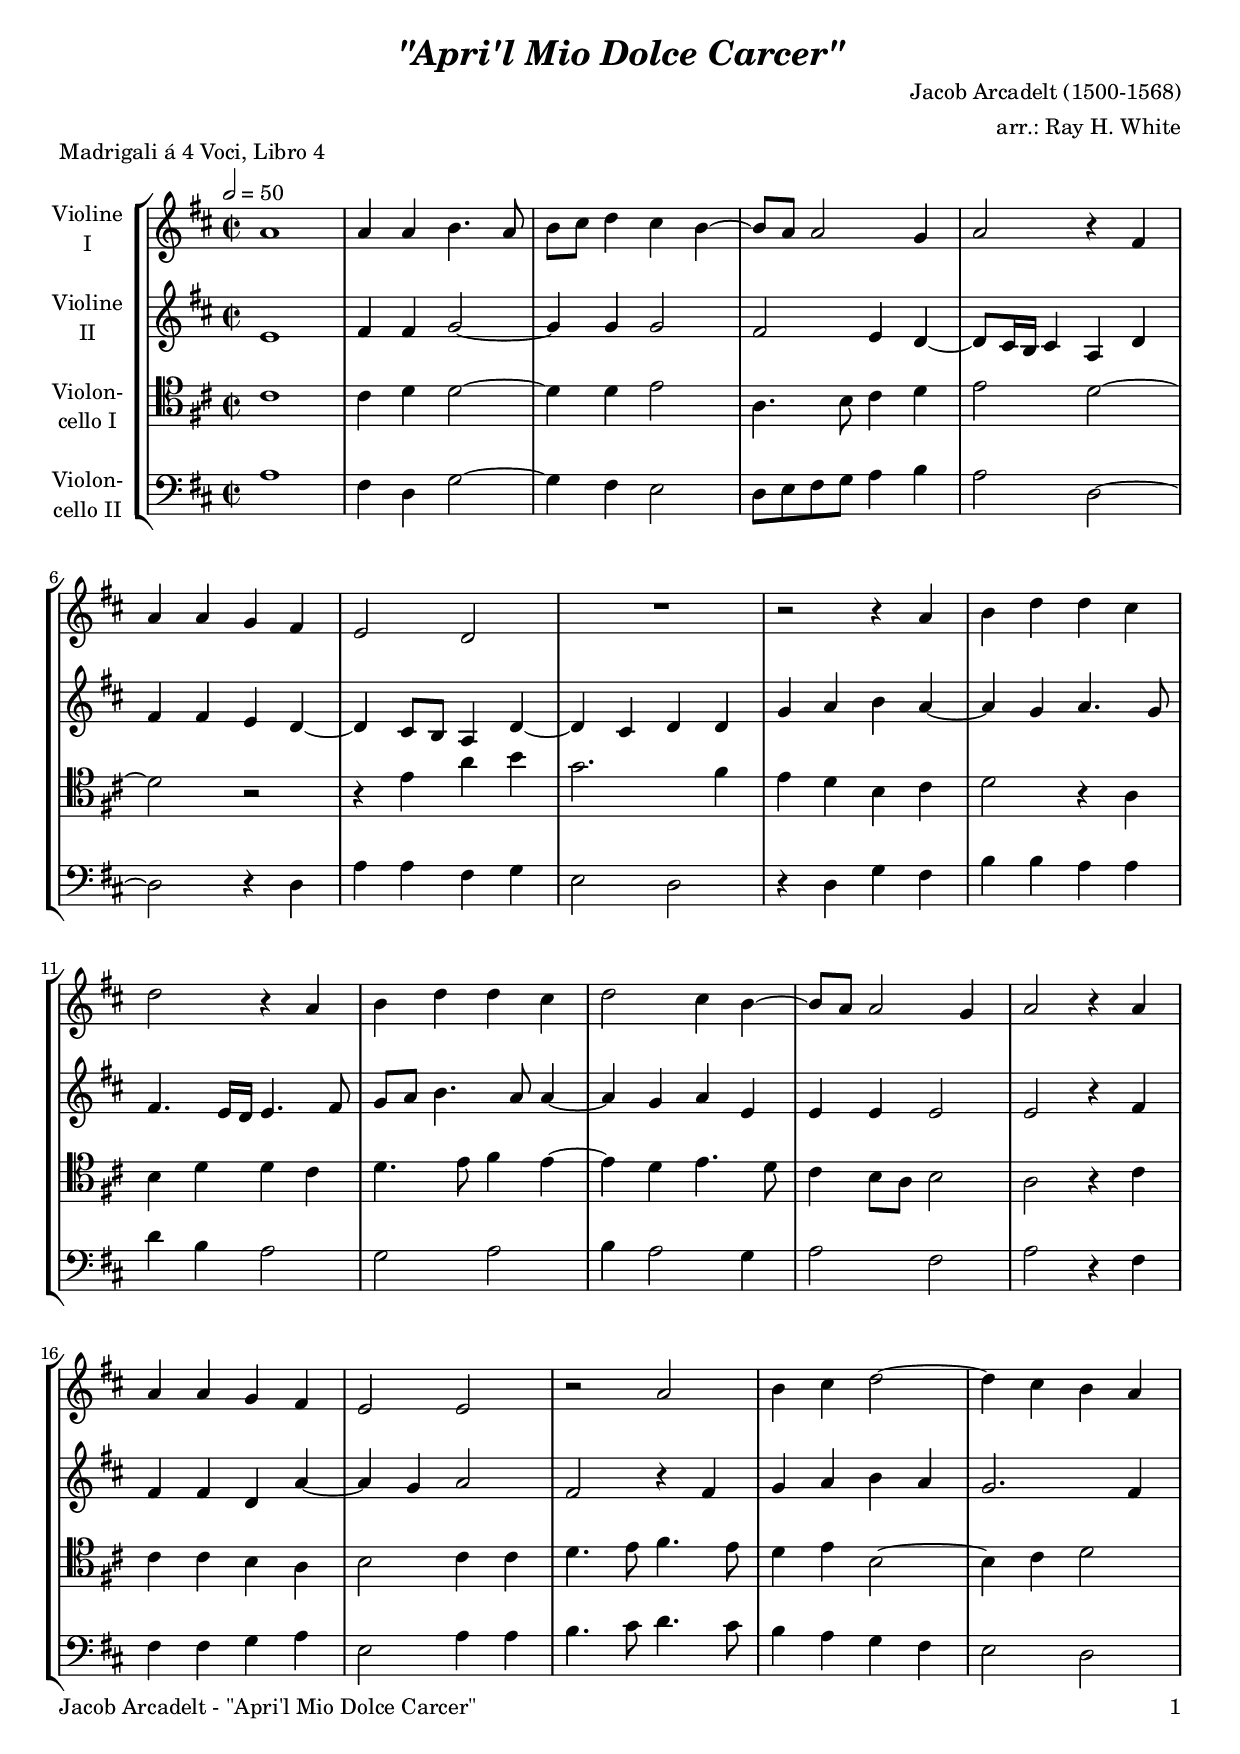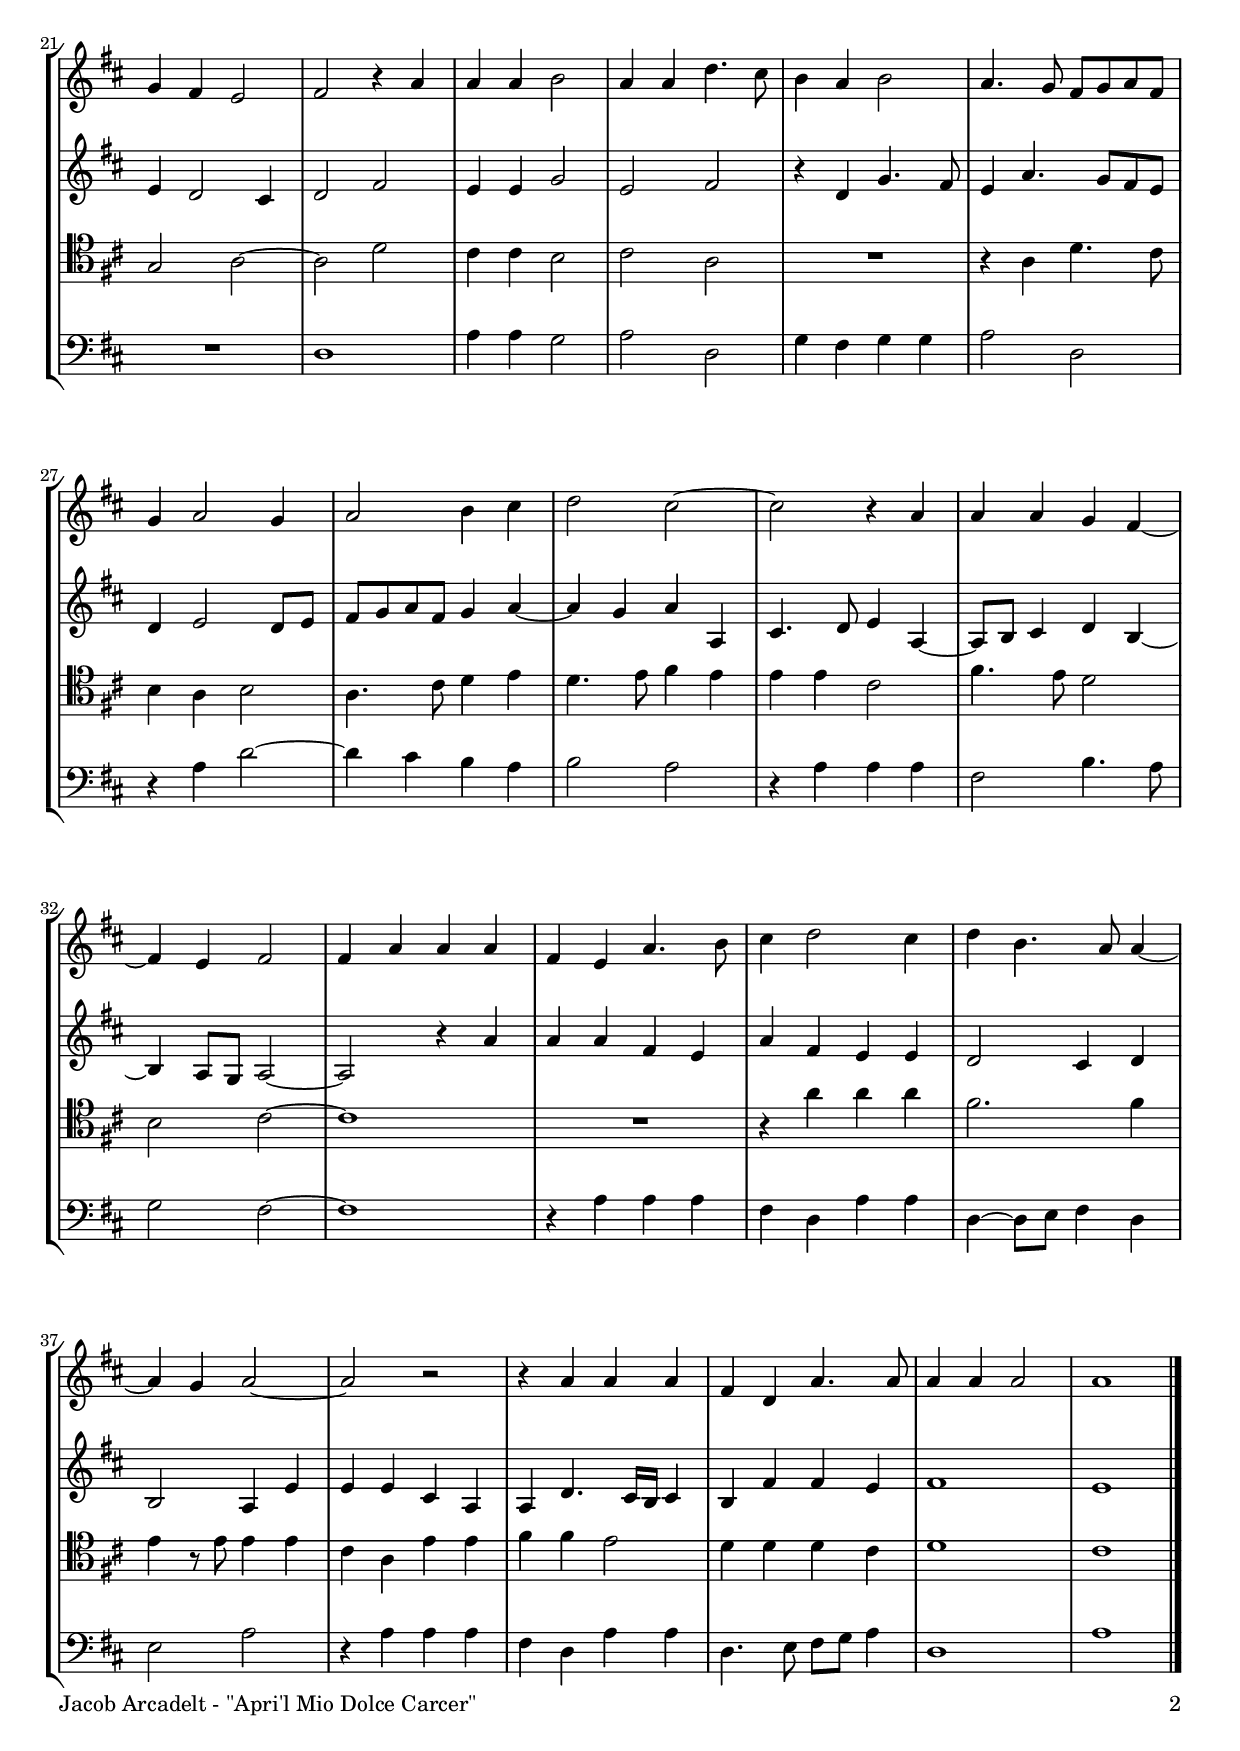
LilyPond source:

\version "2.24.4"
\include "deutsch.ly"
  
#(set-global-staff-size 19)

\header {
  title     = \markup \bold \italic "\"Apri'l Mio Dolce Carcer\""
  composer  = "Jacob Arcadelt (1500-1568)"
  arranger  = "arr.: Ray H. White"
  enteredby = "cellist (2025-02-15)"
  piece     = "Madrigali á 4 Voci, Libro 4"
}

voiceconsts = {
  \key c \major
  \time 2/2
  \clef "treble"
%  \numericTimeSignature
  \compressEmptyMeasures
% Set default beaming for all staves
%  \set Timing.beamExceptions = #'()
%  \set Timing.baseMoment     = #(ly:make-moment 1 4)
%  \set Timing.beatStructure  = #'(1 1 1)
  \tempo 2=50
}

mivl = "violin"
miva = "viola"
mivc = "cello"

prit = \mark \markup \box \italic "poco a poco rit."

va = \relative c'' {
  \voiceconsts

  g1
  g4 g a4. g8
  a h c4 h a~
  a8 g g2 f4
  g2 r4 e

  g g f e
  d2 c
  R1
  r2 r4 g'
  a c c h

  c2 r4 g
  a c c h
  c2 h4 a~
  a8 g g2 f4
  g2 r4 g
  
  g g f e
  d2 d
  r g
  a4 h c2~
  c4 h a g

  f e d2
  e r4 g
  g g a2
  g4 g c4. h8
  a4 g a2
  g4. f8 e f g e

  f4 g2 f4
  g2 a4 h
  c2 h~
  h r4 g
  g g f e~

  e d e2
  e4 g g g
  e d g4. a8
  h4 c2 h4
  c a4. g8 g4~

  g f g2~
  g r
  r4 g g g
  e c g'4. g8
  g4 g g2
  g1 \bar "|."
}

vb = \relative c' {
  \voiceconsts

  d1
  e4 e f2~
  f4 f f2
  e d4 c~
  c8 h16 a h4 g c

  e e d c~
  c h8 a g4 c~
  c h c c
  f g a g~
  g f g4. f8

  e4. d16 c d4. e8
  f g a4. g8 g4~
  g f g d
  d d d2
  d r4 e

  e e c g'~
  g f g2
  e r4 e
  f g a g
  f2. e4

  d c2 h4
  c2 e
  d4 d f2
  d e
  r4 c f4. e8
  d4 g4. f8 e d

  c4 d2 c8 d
  e f g e f4 g~
  g f g g,
  h4. c8 d4 g,~
  g8 a h4 c a~

  a g8 f g2~
  g r4 g'
  g g e d
  g e d d
  c2 h4 c

  a2 g4 d'
  d d h g
  g c4. h16 a h4
  a e' e d
  e1
  d \bar "|."
}

vc = \relative c' {
  \voiceconsts
  \clef "tenor"

  h1
  h4 c c2~
  c4 c d2
  g,4. a8 h4 c
  d2 c~

  c r
  r4 d g a
  f2. e4
  d c a h
  c2 r4 g

  a c c h
  c4. d8 e4 d~
  d c d4. c8
  h4 a8 g a2
  g r4 h

  h h a g
  a2 h4 h
  c4. d8 e4. d8
  c4 d a2~
  a4 h c2

  f, g~
  g c
  h4 h a2
  h g
  R1
  r4 g c4. h8

  a4 g a2
  g4. h8 c4 d
  c4. d8 e4 d
  d d h2
  e4. d8 c2

  a h~
  h1
  R
  r4 g' g g
  e2. e4

  d r8 d d4 d
  h g d' d
  e e d2
  c4 c c h
  c1
  h \bar "|."
}

vd = \relative c' {
  \voiceconsts
  \clef "bass"

  g1
  e4 c f2~
  f4 e d2
  c8 d e f g4 a
  g2 c,~

  c r4 c
  g' g e f
  d2 c
  r4 c f e
  a a g g

  c a g2
  f g
  a4 g2 f4
  g2 e
  g r4 e

  e e f g
  d2 g4 g
  a4. h8 c4. h8
  a4 g f e
  d2 c

  R1
  c
  g'4 g f2
  g c,
  f4 e f f
  g2 c,

  r4 g' c2~
  c4 h a g
  a2 g
  r4 g g g
  e2 a4. g8

  f2 e~
  e1
  r4 g g g
  e c g' g
  c,~ c8 d e4 c

  d2 g
  r4 g g g
  e c g' g
  c,4. d8 e f g4
  c,1
  g' \bar "|."
}


music = \new StaffGroup <<
      \new Staff {
	\set Staff.midiInstrument = \mivl
	\set Staff.instrumentName = \markup \center-column { "Violine" "I" }
	\transpose c d { \va }
      }

      \new Staff {
	\set Staff.midiInstrument = \mivl
	\set Staff.instrumentName = \markup \center-column { "Violine" "II" }
	\transpose c d { \vb }
      }

      \new Staff {
	\set Staff.midiInstrument = \mivc
	\set Staff.instrumentName = \markup \center-column { "Violon-" "cello I" }
	\transpose c d { \vc }
      }

      \new Staff {
	\set Staff.midiInstrument = \mivc
	\set Staff.instrumentName = \markup \center-column { "Violon-" "cello II" }
	\transpose c d { \vd }
      }
>>

\book {
  \paper {
    print-page-number = ##t
    print-first-page-number = ##t
    ragged-last-bottom = ##f
    oddHeaderMarkup = \markup \null
    evenHeaderMarkup = \markup \null
    oddFooterMarkup = \markup {
      \fill-line {
        \if \should-print-page-number
        "Jacob Arcadelt - \"Apri'l Mio Dolce Carcer\"" \fromproperty #'page:page-number-string
      }
    }
    evenFooterMarkup = \oddFooterMarkup
  } \score {
    \music
    \layout {}
  }

  \score {
    \unfoldRepeats \music

    \midi {
      \context {
        \Score
      }
    }
  }
}
